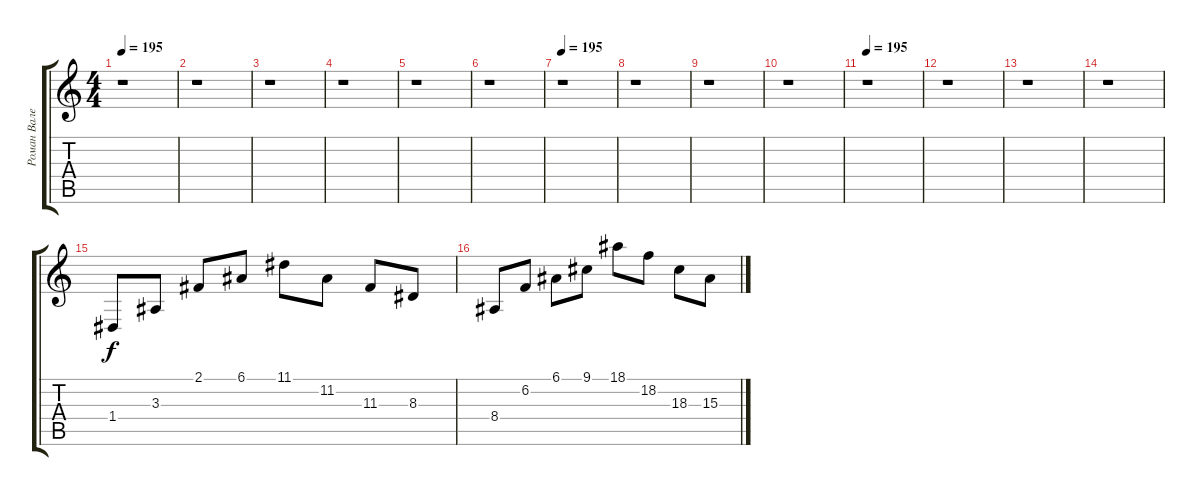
\track ("Роман Валерьев" "Роман Вале") {instrument electricgrandpiano}
\staff {score tabs}
\tuning (E4 B3 G3 D3 A2 E2) {hide}
\ts (4 4)
\tempo 195
\clef g2
\ks c
r.1{dy f} |
r.1 |
r.1 |
r.1 |
r.1 |
r.1 |
\tempo 195
r.1 |
r.1 |
r.1 |
r.1 |
\tempo 195
r.1 |
r.1 |
r.1 |
r.1 |
1.4.8 3.3.8 2.1.8 6.1.8 11.1.8 11.2.8 11.3.8 8.3.8 |
8.4.8 6.2.8 6.1.8 9.1.8 18.1.8 18.2.8 18.3.8 15.3.8
